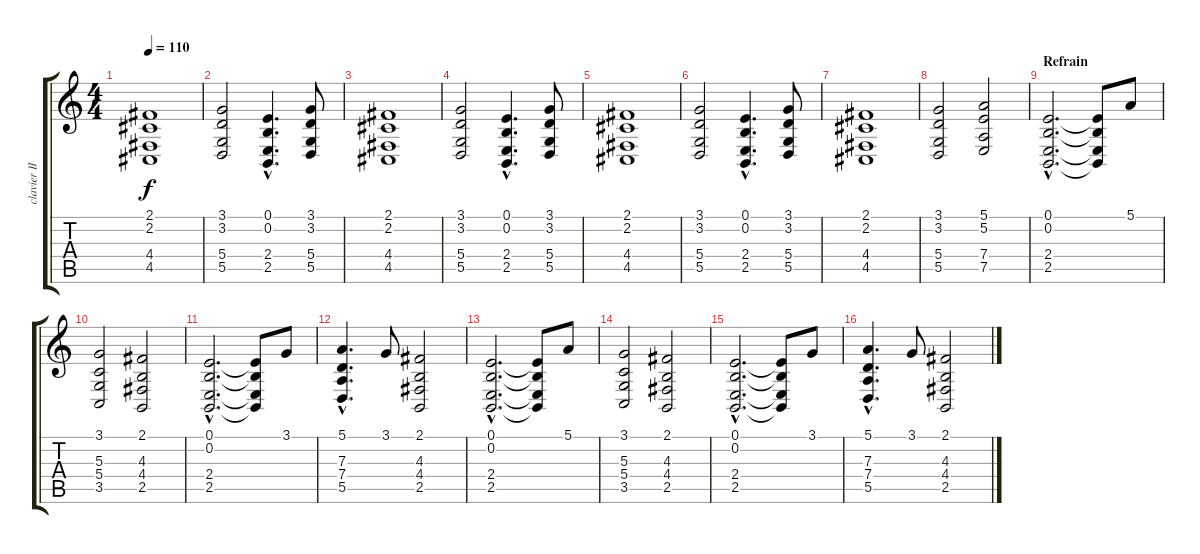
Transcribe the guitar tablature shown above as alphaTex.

\track ("clavier II" "clavier II") {instrument choiraahs}
\staff {score tabs}
\tuning (E4 B3 G3 D3 A2 E2) {hide}
\ts (4 4)
\tempo 110
\clef g2
\ks c
(2.1 2.2 4.4 4.5).1{dy f} |
(3.1 3.2 5.4 5.5).2 (0.1{hac} 0.2{hac} 2.4{hac} 2.5{hac}).4{d} (3.1 3.2 5.4 5.5).8 |
(2.1 2.2 4.4 4.5).1 |
(3.1 3.2 5.4 5.5).2 (0.1{hac} 0.2{hac} 2.4{hac} 2.5{hac}).4{d} (3.1 3.2 5.4 5.5).8 |
(2.1 2.2 4.4 4.5).1 |
(3.1 3.2 5.4 5.5).2 (0.1{hac} 0.2{hac} 2.4{hac} 2.5{hac}).4{d} (3.1 3.2 5.4 5.5).8 |
(2.1 2.2 4.4 4.5).1 |
(3.1 3.2 5.4 5.5).2 (5.1 5.2 7.4 7.5).2 |
\section ("" "Refrain")
(0.1{hac} 0.2{hac} 2.4{hac} 2.5{hac}).2{d} (0.1{t} 0.2{t} 2.4{t} 2.5{t}).8 5.1.8 |
(3.1 5.3 5.4 3.5).2 (2.1 4.3 4.4 2.5).2 |
(0.1{hac} 0.2{hac} 2.4{hac} 2.5{hac}).2{d} (0.1{t} 0.2{t} 2.4{t} 2.5{t}).8 3.1.8 |
(5.1{hac} 7.3{hac} 7.4{hac} 5.5{hac}).4{d} 3.1.8 (2.1 4.3 4.4 2.5).2 |
(0.1{hac} 0.2{hac} 2.4{hac} 2.5{hac}).2{d} (0.1{t} 0.2{t} 2.4{t} 2.5{t}).8 5.1.8 |
(3.1 5.3 5.4 3.5).2 (2.1 4.3 4.4 2.5).2 |
(0.1{hac} 0.2{hac} 2.4{hac} 2.5{hac}).2{d} (0.1{t} 0.2{t} 2.4{t} 2.5{t}).8 3.1.8 |
(5.1{hac} 7.3{hac} 7.4{hac} 5.5{hac}).4{d} 3.1.8 (2.1 4.3 4.4 2.5).2
